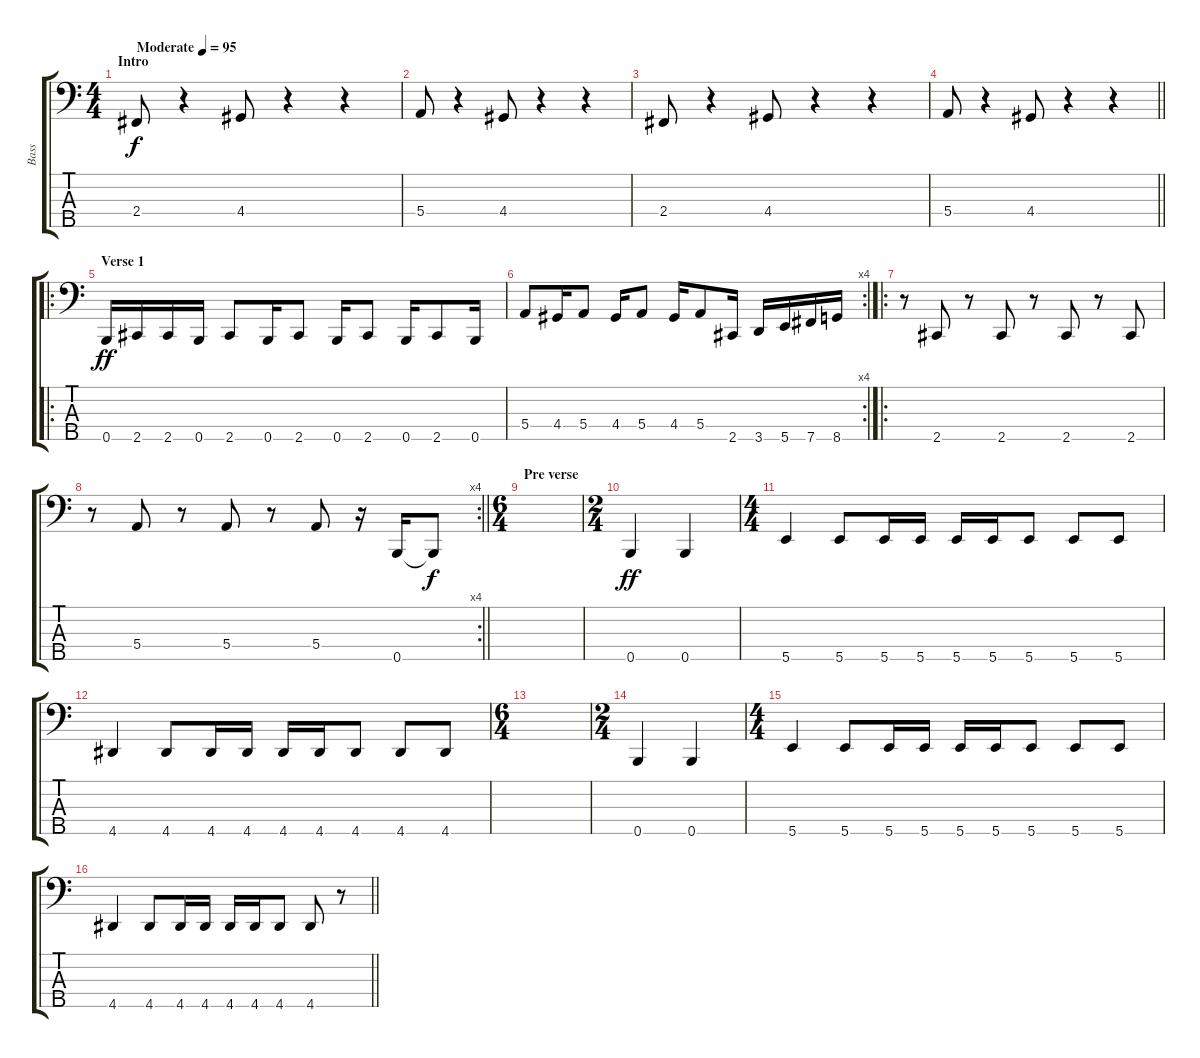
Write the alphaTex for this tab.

\track ("Bass" "Bass") {instrument electricbasspick}
\staff {score tabs}
\tuning (G2 D2 A1 E1 B0) {hide}
\ts (4 4)
\section ("" "Intro")
\tempo (95 "Moderate")
\clef f4
\ks c
2.4.8{dy f instrument electricbasspick} r.4 4.4.8 r.4 r.4 |
5.4.8 r.4 4.4.8 r.4 r.4 |
2.4.8 r.4 4.4.8 r.4 r.4 |
\barLineRight lightlight
5.4.8 r.4 4.4.8 r.4 r.4 |
\ro
\section ("" "Verse 1")
0.5.16{dy ff} 2.5.16 2.5.16 0.5.16 2.5.8 0.5.16 2.5.8 0.5.16 2.5.8 0.5.16 2.5.8 0.5.16 |
\rc 4
5.4.8 4.4.16 5.4.8 4.4.16 5.4.8 4.4.16 5.4.8 2.5.16 3.5.16 5.5.16 7.5.16 8.5.16 |
\ro
r.8 2.5.8 r.8 2.5.8 r.8 2.5.8 r.8 2.5.8 |
\rc 4
\barLineRight lightlight
r.8 5.4.8 r.8 5.4.8 r.8 5.4.8 r.16 0.5.16 0.5{t}.8{dy f} |
\ts (6 4)
\section ("" "Pre verse")
|
\ts (2 4)
0.5.4{dy ff} 0.5.4 |
\ts (4 4)
5.5.4 5.5.8 5.5.16 5.5.16 5.5.16 5.5.16 5.5.8 5.5.8 5.5.8 |
4.5.4 4.5.8 4.5.16 4.5.16 4.5.16 4.5.16 4.5.8 4.5.8 4.5.8 |
\ts (6 4)
|
\ts (2 4)
0.5.4 0.5.4 |
\ts (4 4)
5.5.4 5.5.8 5.5.16 5.5.16 5.5.16 5.5.16 5.5.8 5.5.8 5.5.8 |
\barLineRight lightlight
4.5.4 4.5.8 4.5.16 4.5.16 4.5.16 4.5.16 4.5.8 4.5.8 r.8
